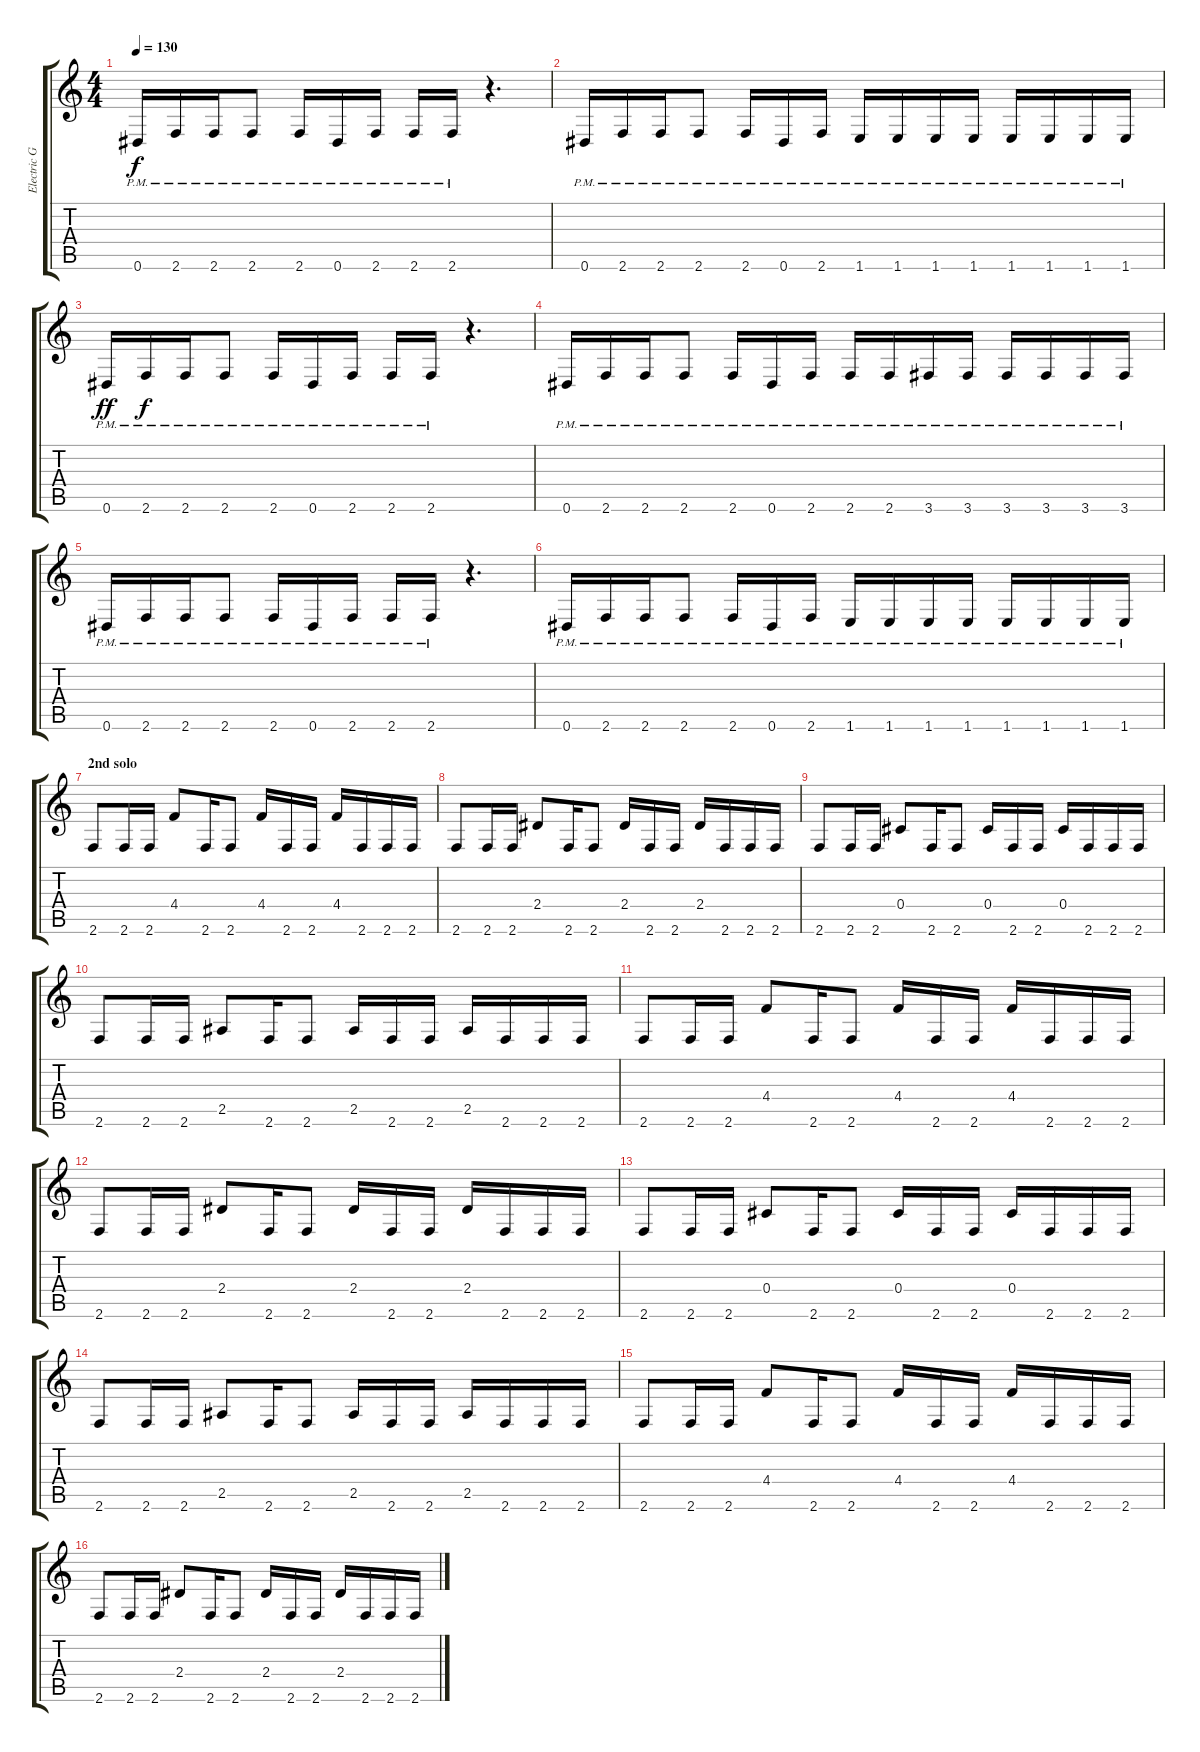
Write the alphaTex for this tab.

\track ("Electric Guitar" "Electric G") {instrument distortionguitar}
\staff {score tabs}
\tuning (Eb4 Bb3 Gb3 Db3 Ab2 Eb2) {hide}
\ts (4 4)
\tempo 130
\clef g2
\ks c
0.6{pm}.16{dy f} 2.6{pm}.16 2.6{pm}.16 2.6{pm}.8 2.6{pm}.16 0.6{pm}.16 2.6{pm}.16 2.6{pm}.16 2.6{pm}.16 r.4{d} |
0.6{pm}.16 2.6{pm}.16 2.6{pm}.16 2.6{pm}.8 2.6{pm}.16 0.6{pm}.16 2.6{pm}.16 1.6{pm}.16 1.6{pm}.16 1.6{pm}.16 1.6{pm}.16 1.6{pm}.16 1.6{pm}.16 1.6{pm}.16 1.6{pm}.16 |
0.6{pm}.16{dy ff} 2.6{pm}.16{dy f} 2.6{pm}.16 2.6{pm}.8 2.6{pm}.16 0.6{pm}.16 2.6{pm}.16 2.6{pm}.16 2.6{pm}.16 r.4{d} |
0.6{pm}.16 2.6{pm}.16 2.6{pm}.16 2.6{pm}.8 2.6{pm}.16 0.6{pm}.16 2.6{pm}.16 2.6{pm}.16 2.6{pm}.16 3.6{pm}.16 3.6{pm}.16 3.6{pm}.16 3.6{pm}.16 3.6{pm}.16 3.6{pm}.16 |
0.6{pm}.16 2.6{pm}.16 2.6{pm}.16 2.6{pm}.8 2.6{pm}.16 0.6{pm}.16 2.6{pm}.16 2.6{pm}.16 2.6{pm}.16 r.4{d} |
0.6{pm}.16 2.6{pm}.16 2.6{pm}.16 2.6{pm}.8 2.6{pm}.16 0.6{pm}.16 2.6{pm}.16 1.6{pm}.16 1.6{pm}.16 1.6{pm}.16 1.6{pm}.16 1.6{pm}.16 1.6{pm}.16 1.6{pm}.16 1.6{pm}.16 |
\section ("" "2nd solo")
2.6.8 2.6.16 2.6.16 4.4.8 2.6.16 2.6.8 4.4.16 2.6.16 2.6.16 4.4.16 2.6.16 2.6.16 2.6.16 |
2.6.8 2.6.16 2.6.16 2.4.8 2.6.16 2.6.8 2.4.16 2.6.16 2.6.16 2.4.16 2.6.16 2.6.16 2.6.16 |
2.6.8 2.6.16 2.6.16 0.4.8 2.6.16 2.6.8 0.4.16 2.6.16 2.6.16 0.4.16 2.6.16 2.6.16 2.6.16 |
2.6.8 2.6.16 2.6.16 2.5.8 2.6.16 2.6.8 2.5.16 2.6.16 2.6.16 2.5.16 2.6.16 2.6.16 2.6.16 |
2.6.8 2.6.16 2.6.16 4.4.8 2.6.16 2.6.8 4.4.16 2.6.16 2.6.16 4.4.16 2.6.16 2.6.16 2.6.16 |
2.6.8 2.6.16 2.6.16 2.4.8 2.6.16 2.6.8 2.4.16 2.6.16 2.6.16 2.4.16 2.6.16 2.6.16 2.6.16 |
2.6.8 2.6.16 2.6.16 0.4.8 2.6.16 2.6.8 0.4.16 2.6.16 2.6.16 0.4.16 2.6.16 2.6.16 2.6.16 |
2.6.8 2.6.16 2.6.16 2.5.8 2.6.16 2.6.8 2.5.16 2.6.16 2.6.16 2.5.16 2.6.16 2.6.16 2.6.16 |
2.6.8 2.6.16 2.6.16 4.4.8 2.6.16 2.6.8 4.4.16 2.6.16 2.6.16 4.4.16 2.6.16 2.6.16 2.6.16 |
2.6.8 2.6.16 2.6.16 2.4.8 2.6.16 2.6.8 2.4.16 2.6.16 2.6.16 2.4.16 2.6.16 2.6.16 2.6.16
